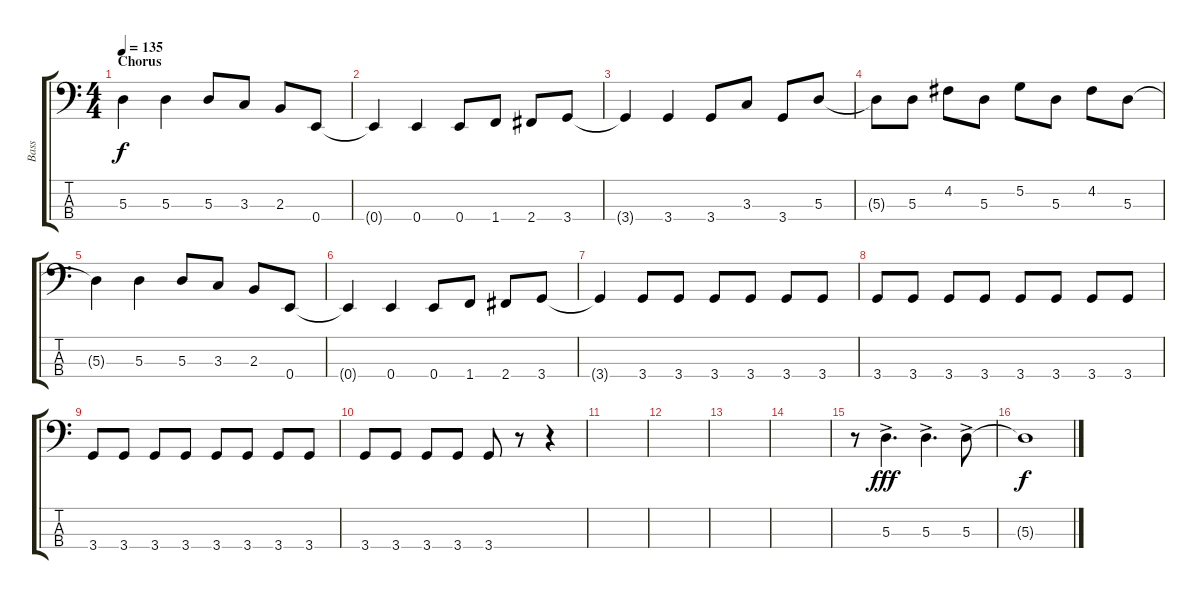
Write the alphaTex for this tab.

\track ("Bass" "Bass") {instrument electricbassfinger}
\staff {score tabs}
\tuning (G2 D2 A1 E1) {hide}
\ts (4 4)
\section ("" "Chorus")
\tempo 135
\clef f4
\ks c
5.3.4{dy f} 5.3.4 5.3.8 3.3.8 2.3.8 0.4.8 |
0.4{t}.4 0.4.4 0.4.8 1.4.8 2.4.8 3.4.8 |
3.4{t}.4 3.4.4 3.4.8 3.3.8 3.4.8 5.3.8 |
5.3{t}.8 5.3.8 4.2.8 5.3.8 5.2.8 5.3.8 4.2.8 5.3.8 |
5.3{t}.4 5.3.4 5.3.8 3.3.8 2.3.8 0.4.8 |
0.4{t}.4 0.4.4 0.4.8 1.4.8 2.4.8 3.4.8 |
3.4{t}.4 3.4.8 3.4.8 3.4.8 3.4.8 3.4.8 3.4.8 |
3.4.8 3.4.8 3.4.8 3.4.8 3.4.8 3.4.8 3.4.8 3.4.8 |
3.4.8 3.4.8 3.4.8 3.4.8 3.4.8 3.4.8 3.4.8 3.4.8 |
3.4.8 3.4.8 3.4.8 3.4.8 3.4.8 r.8 r.4 |
|
|
|
|
r.8 5.3{ac}.4{d dy fff} 5.3{ac}.4{d} 5.3{ac}.8 |
5.3{t}.1{dy f}
